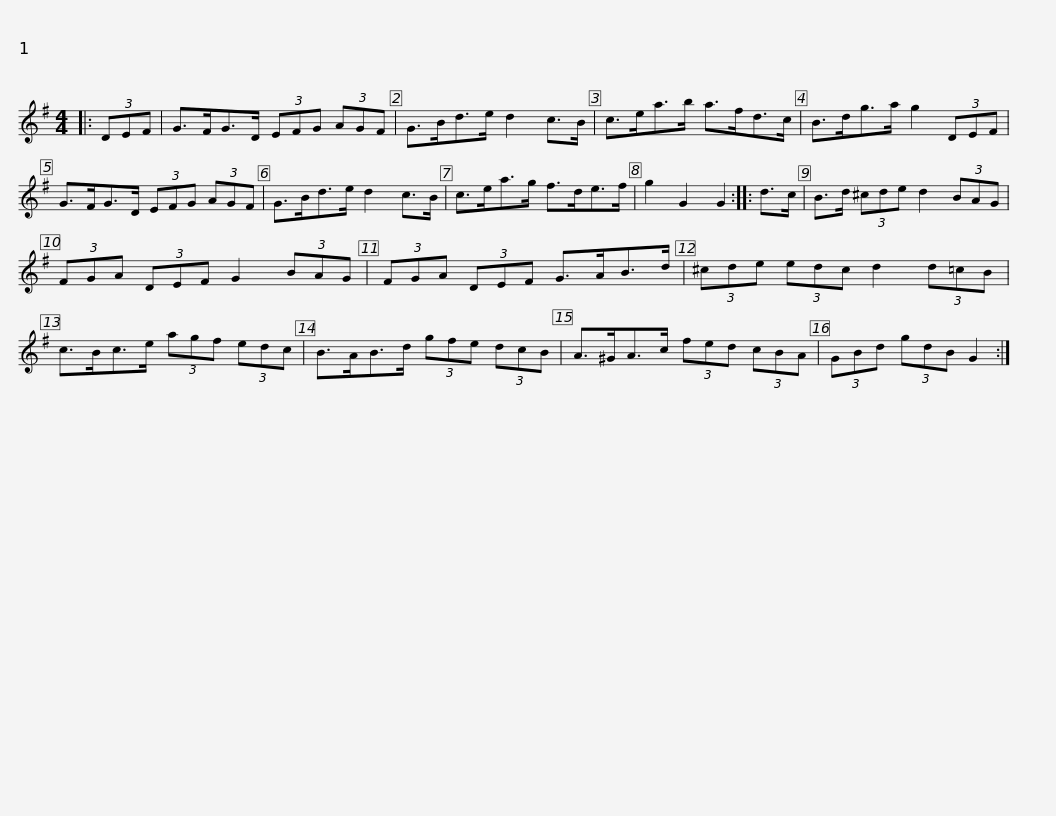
X:1
L:1/8
M:4/4
I:linebreak $
K:G
V:1 treble
V:1
|: (3DEF | G>FG>D (3EFG (3AGF | G>Bd>e d2 c>B | c>ea>b a>fd>c | B>dg>a g2 (3DEF |$ %5
 G>FG>D (3EFG (3AGF | G>Bd>e d2 c>B | c>ea>g f>de>f | g2 G2 G2 :: d>c | %10
 B>d (3^cde d2 (3BAG |$ (3FGA (3DEF G2 (3BAG | (3FGA (3DEF G>AB>d | (3^cde (3edc d2 (3d=cB | c>Bc>e (3agf (3edc |$ %15
 B>AB>d (3gfe (3dcB | A>^GA>c (3fed (3cBA | (3GBd (3gdB G2 :| %18
